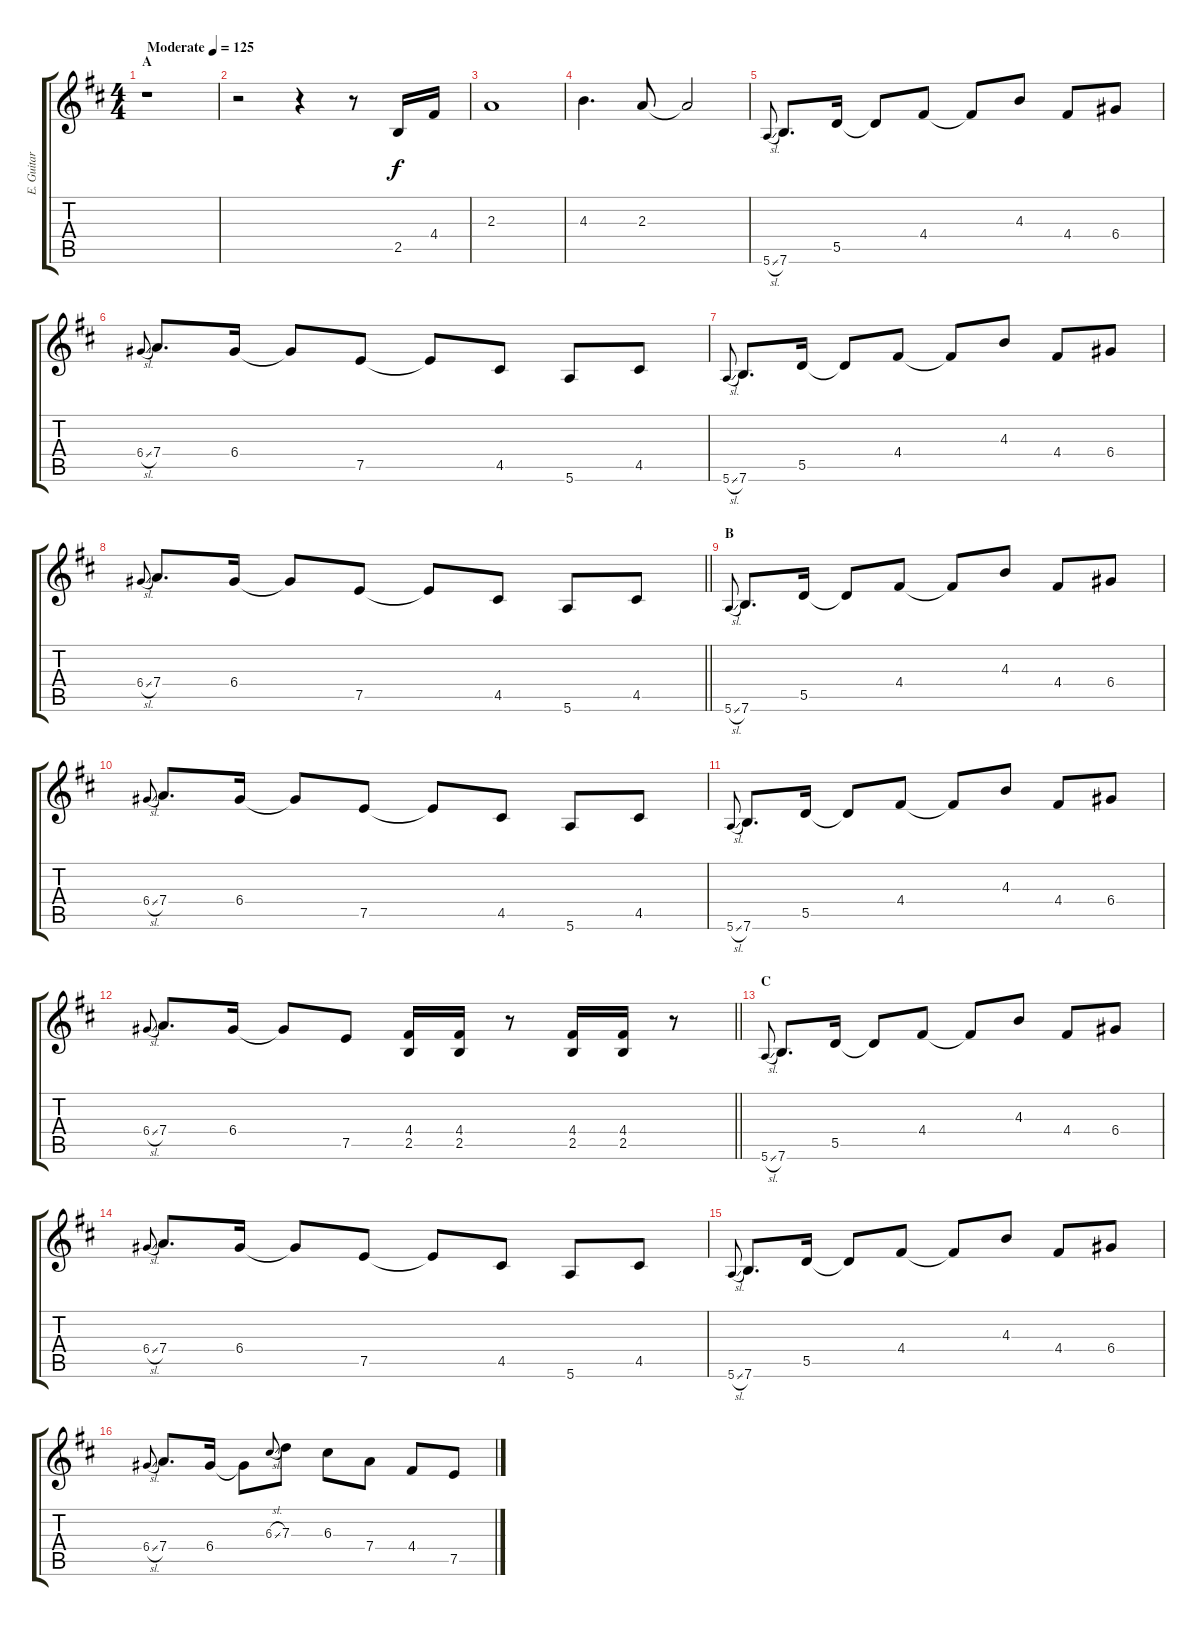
\track ("E. Guitar I" "E. Guitar ") {instrument overdrivenguitar}
\staff {score tabs}
\tuning (E4 B3 G3 D3 A2 E2) {hide}
\ts (4 4)
\section ("" "A")
\tempo (125 "Moderate")
\clef g2
\ks d
r.1{dy f instrument overdrivenguitar} |
r.2 r.4 r.8 2.5.16 4.4.16 |
2.3.1 |
4.3.4{d} 2.3.8 2.3{t}.2 |
5.6{sl}.8{gr onbeat} 7.6.8{d} 5.5.16 5.5{t}.8 4.4.8 4.4{t}.8 4.3.8 4.4.8 6.4.8 |
6.4{sl}.8{gr onbeat} 7.4.8{d} 6.4.16 6.4{t}.8 7.5.8 7.5{t}.8 4.5.8 5.6.8 4.5.8 |
5.6{sl}.8{gr onbeat} 7.6.8{d} 5.5.16 5.5{t}.8 4.4.8 4.4{t}.8 4.3.8 4.4.8 6.4.8 |
\barLineRight lightlight
6.4{sl}.8{gr onbeat} 7.4.8{d} 6.4.16 6.4{t}.8 7.5.8 7.5{t}.8 4.5.8 5.6.8 4.5.8 |
\section ("" "B")
5.6{sl}.8{gr onbeat} 7.6.8{d} 5.5.16 5.5{t}.8 4.4.8 4.4{t}.8 4.3.8 4.4.8 6.4.8 |
6.4{sl}.8{gr onbeat} 7.4.8{d} 6.4.16 6.4{t}.8 7.5.8 7.5{t}.8 4.5.8 5.6.8 4.5.8 |
5.6{sl}.8{gr onbeat} 7.6.8{d} 5.5.16 5.5{t}.8 4.4.8 4.4{t}.8 4.3.8 4.4.8 6.4.8 |
\barLineRight lightlight
6.4{sl}.8{gr onbeat} 7.4.8{d} 6.4.16 6.4{t}.8 7.5.8 (4.4 2.5).16 (4.4 2.5).16 r.8 (4.4 2.5).16 (4.4 2.5).16 r.8 |
\section ("" "C")
5.6{sl}.8{gr onbeat} 7.6.8{d} 5.5.16 5.5{t}.8 4.4.8 4.4{t}.8 4.3.8 4.4.8 6.4.8 |
6.4{sl}.8{gr onbeat} 7.4.8{d} 6.4.16 6.4{t}.8 7.5.8 7.5{t}.8 4.5.8 5.6.8 4.5.8 |
5.6{sl}.8{gr onbeat} 7.6.8{d} 5.5.16 5.5{t}.8 4.4.8 4.4{t}.8 4.3.8 4.4.8 6.4.8 |
6.4{sl}.8{gr onbeat} 7.4.8{d} 6.4.16 6.4{t}.8 6.3{sl}.8{gr onbeat} 7.3.8 6.3.8 7.4.8 4.4.8 7.5.8
